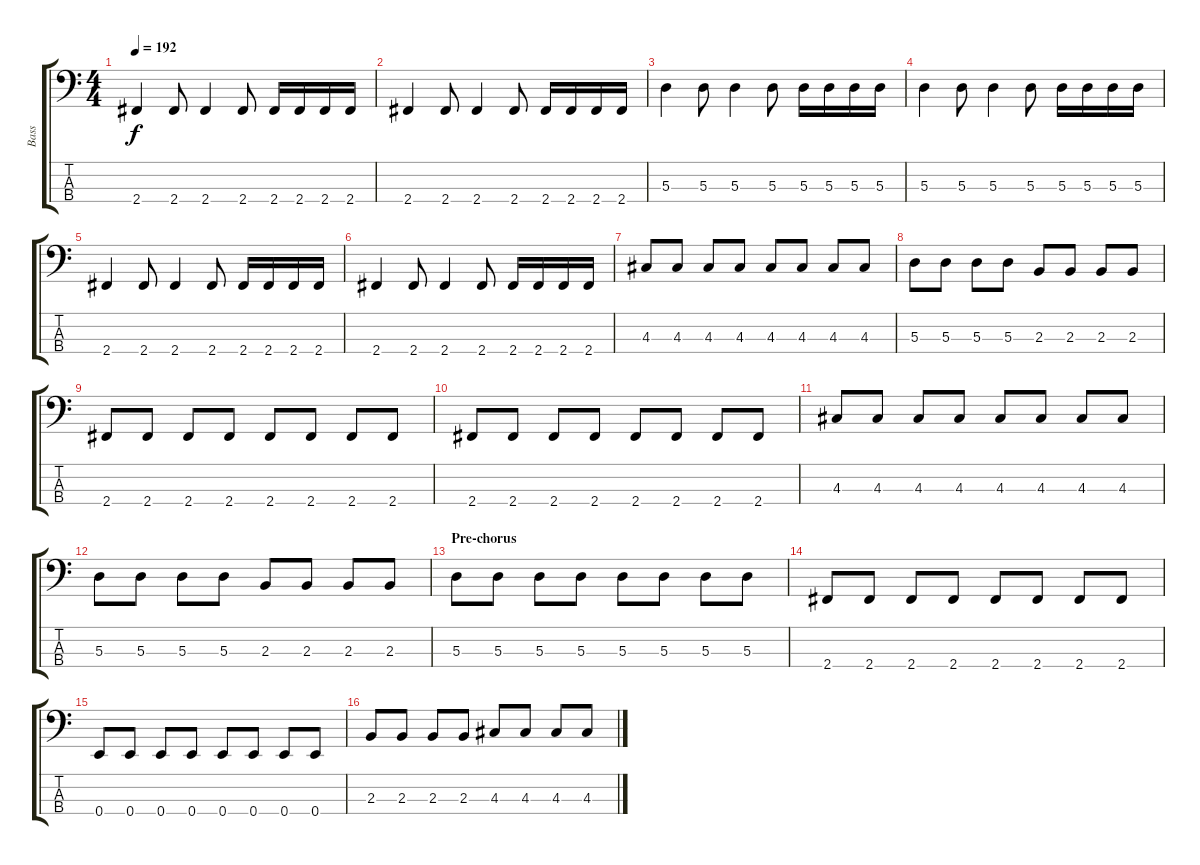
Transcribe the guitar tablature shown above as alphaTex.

\track ("Bass" "Bass") {instrument electricbasspick}
\staff {score tabs}
\tuning (G2 D2 A1 E1) {hide}
\ts (4 4)
\tempo 192
\clef f4
\ks c
2.4.4{dy f} 2.4.8 2.4.4 2.4.8 2.4.16 2.4.16 2.4.16 2.4.16 |
2.4.4 2.4.8 2.4.4 2.4.8 2.4.16 2.4.16 2.4.16 2.4.16 |
5.3.4 5.3.8 5.3.4 5.3.8 5.3.16 5.3.16 5.3.16 5.3.16 |
5.3.4 5.3.8 5.3.4 5.3.8 5.3.16 5.3.16 5.3.16 5.3.16 |
2.4.4 2.4.8 2.4.4 2.4.8 2.4.16 2.4.16 2.4.16 2.4.16 |
2.4.4 2.4.8 2.4.4 2.4.8 2.4.16 2.4.16 2.4.16 2.4.16 |
4.3.8 4.3.8 4.3.8 4.3.8 4.3.8 4.3.8 4.3.8 4.3.8 |
5.3.8 5.3.8 5.3.8 5.3.8 2.3.8 2.3.8 2.3.8 2.3.8 |
2.4.8 2.4.8 2.4.8 2.4.8 2.4.8 2.4.8 2.4.8 2.4.8 |
2.4.8 2.4.8 2.4.8 2.4.8 2.4.8 2.4.8 2.4.8 2.4.8 |
4.3.8 4.3.8 4.3.8 4.3.8 4.3.8 4.3.8 4.3.8 4.3.8 |
5.3.8 5.3.8 5.3.8 5.3.8 2.3.8 2.3.8 2.3.8 2.3.8 |
\section ("" "Pre-chorus")
5.3.8 5.3.8 5.3.8 5.3.8 5.3.8 5.3.8 5.3.8 5.3.8 |
2.4.8 2.4.8 2.4.8 2.4.8 2.4.8 2.4.8 2.4.8 2.4.8 |
0.4.8 0.4.8 0.4.8 0.4.8 0.4.8 0.4.8 0.4.8 0.4.8 |
2.3.8 2.3.8 2.3.8 2.3.8 4.3.8 4.3.8 4.3.8 4.3.8
